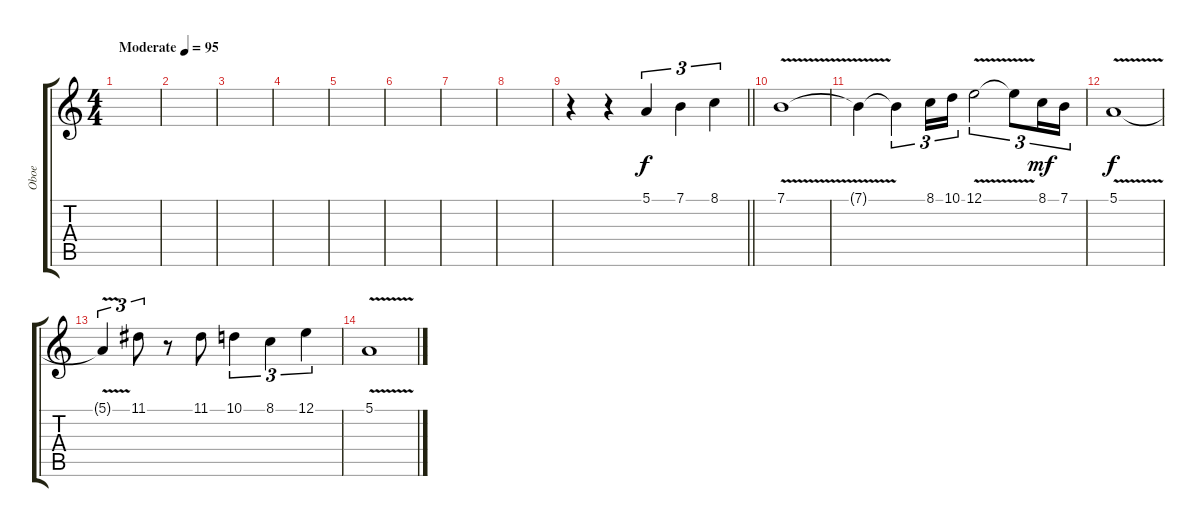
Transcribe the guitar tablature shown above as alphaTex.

\track ("Oboe" "Oboe") {instrument oboe}
\staff {score tabs}
\tuning (E4 B3 G3 D3 A2 E2) {hide}
\ts (4 4)
\tempo (95 "Moderate")
\clef g2
\ks aminor
|
|
|
|
|
|
|
|
\barLineRight lightlight
r.4 r.4 5.1.4{tu (3 2)} 7.1.4{tu (3 2)} 8.1.4{tu (3 2)} |
7.1{v}.1 |
7.1{t}.4 7.1{t}.4{tu (3 2)} 8.1.16{tu (3 2)} 10.1.16{tu (3 2)} 12.1{v}.2{tu (3 2)} 12.1{t}.8{tu (3 2)} 8.1.16{tu (3 2) dy mf} 7.1.16{tu (3 2)} |
5.1{v}.1{dy f} |
5.1{t}.4{tu (3 2)} 11.1.8{tu (3 2)} r.8 11.1.8 10.1.4{tu (3 2)} 8.1.4{tu (3 2)} 12.1.4{tu (3 2)} |
5.1{v}.1
